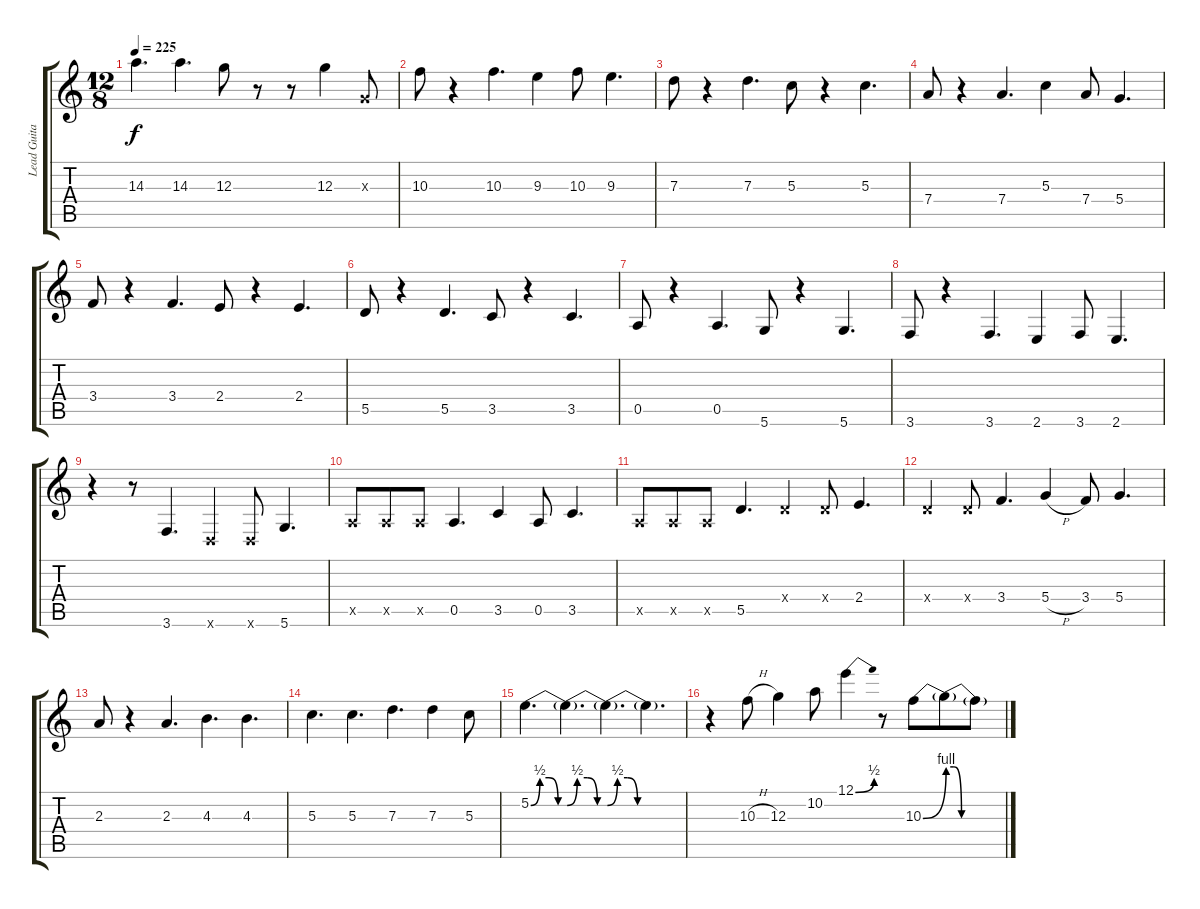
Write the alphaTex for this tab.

\track ("Lead Guitar" "Lead Guita") {instrument distortionguitar}
\staff {score tabs}
\tuning (E4 B3 G3 D3 A2 D2) {hide}
\ts (12 8)
\tempo 225
\clef g2
\ks c
14.3.4{d dy f} 14.3.4{d} 12.3.8 r.8 r.8 12.3.4 0.3{x}.8 |
10.3.8 r.4 10.3.4{d} 9.3.4 10.3.8 9.3.4{d} |
7.3.8 r.4 7.3.4{d} 5.3.8 r.4 5.3.4{d} |
7.4.8 r.4 7.4.4{d} 5.3.4 7.4.8 5.4.4{d} |
3.4.8 r.4 3.4.4{d} 2.4.8 r.4 2.4.4{d} |
5.5.8 r.4 5.5.4{d} 3.5.8 r.4 3.5.4{d} |
0.5.8 r.4 0.5.4{d} 5.6.8 r.4 5.6.4{d} |
3.6.8 r.4 3.6.4{d} 2.6.4 3.6.8 2.6.4{d} |
r.4 r.8 3.6.4{d} 0.6{x}.4 0.6{x}.8 5.6.4{d} |
0.5{x}.8 0.5{x}.8 0.5{x}.8 0.5.4{d} 3.5.4 0.5.8 3.5.4{d} |
0.5{x}.8 0.5{x}.8 0.5{x}.8 5.5.4{d} 0.4{x}.4 0.4{x}.8 2.4.4{d} |
0.4{x}.4 0.4{x}.8 3.4.4{d} 5.4{h}.4 3.4.8 5.4.4{d} |
2.3.8 r.4 2.3.4{d} 4.3.4{d} 4.3.4{d} |
5.3.4{d} 5.3.4{d} 7.3.4{d} 7.3.4 5.3.8 |
5.2{be (custom 0 0 15 2 30 2 45 0 60 0)}.4{d} 5.2{be (custom 0 0 15 2 30 2 45 0 60 0) t}.4{d} 5.2{be (custom 0 0 15 2 30 2 45 0 60 0) t}.4{d} 5.2{be (hold 0 0 60 0) t}.4{d} |
r.4 10.3{h}.8 12.3.4 10.2.8 12.1{be (bend 0 0 60 2)}.4 r.8 10.3{be (bend 0 0 60 4)}.8 10.3{be (custom 0 4 15 4 30 0 60 0) t}.8 10.3{be (hold 0 0 60 0) t}.8
